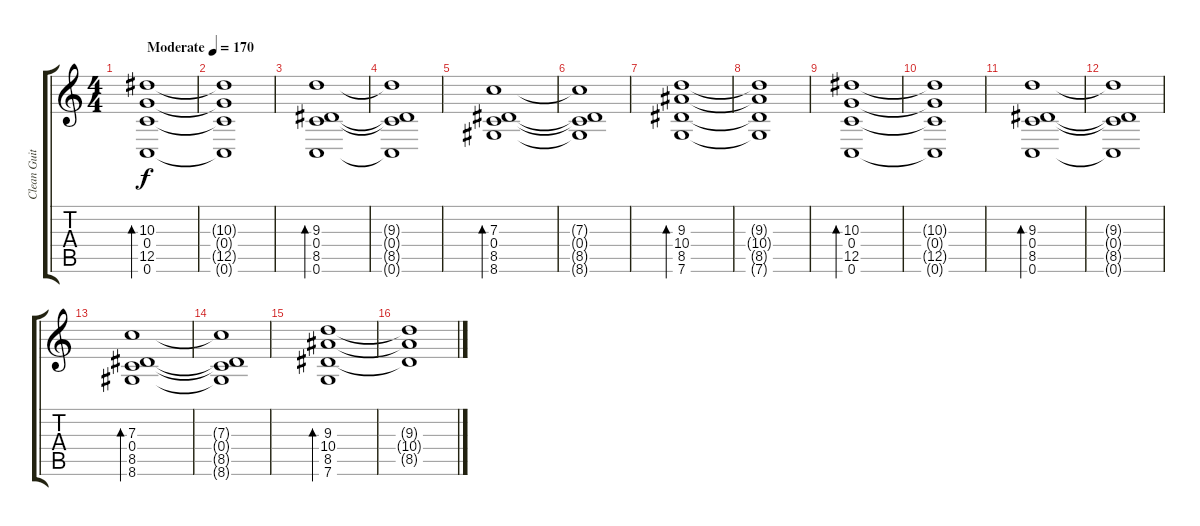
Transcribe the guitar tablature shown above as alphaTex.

\track ("Clean Guitar (Left)" "Clean Guit") {instrument electricguitarjazz}
\staff {score tabs}
\tuning (D4 A3 F3 C3 G2 C2) {hide}
\ts (4 4)
\tempo (170 "Moderate")
\clef g2
\ks c
(10.3 0.4 12.5 0.6).1{bd 240 dy f instrument electricguitarjazz} |
(10.3{t} 0.4{t} 12.5{t} 0.6{t}).1 |
(9.3 0.4 8.5 0.6).1{bd 240} |
(9.3{t} 0.4{t} 8.5{t} 0.6{t}).1 |
(7.3 0.4 8.5 8.6).1{bd 240} |
(7.3{t} 0.4{t} 8.5{t} 8.6{t}).1 |
(9.3 10.4 8.5 7.6).1{bd 240} |
(9.3{t} 10.4{t} 8.5{t} 7.6{t}).1 |
(10.3 0.4 12.5 0.6).1{bd 240} |
(10.3{t} 0.4{t} 12.5{t} 0.6{t}).1 |
(9.3 0.4 8.5 0.6).1{bd 240} |
(9.3{t} 0.4{t} 8.5{t} 0.6{t}).1 |
(7.3 0.4 8.5 8.6).1{bd 240} |
(7.3{t} 0.4{t} 8.5{t} 8.6{t}).1 |
(9.3 10.4 8.5 7.6).1{bd 240} |
(9.3{t} 10.4{t} 8.5{t}).1
